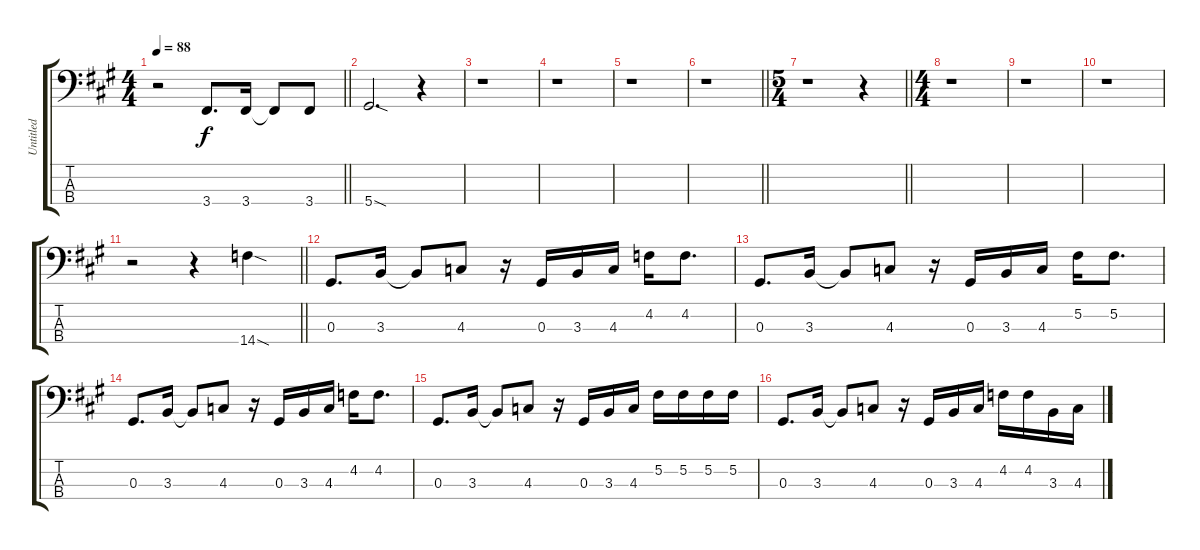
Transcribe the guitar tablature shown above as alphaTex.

\track ("Untitled" "Untitled") {instrument electricbasspick}
\staff {score tabs}
\tuning (Gb2 Db2 Ab1 Eb1) {hide}
\ts (4 4)
\tempo 88
\clef f4
\barLineRight lightlight
\ks a
r.2{dy f instrument electricbasspick} 3.4.8{d} 3.4.16 3.4{t}.8 3.4.8 |
5.4{sod}.2{d} r.4 |
r.1 |
r.1 |
r.1 |
\barLineRight lightlight
r.1 |
\ts (5 4)
\barLineRight lightlight
r.1 r.4 |
\ts (4 4)
r.1 |
r.1 |
r.1 |
\barLineRight lightlight
r.2 r.4 14.4{sod}.4 |
0.3.8{d} 3.3.16 3.3{t}.8 4.3.8 r.16 0.3.16 3.3.16 4.3.16 4.2.16 4.2.8{d} |
0.3.8{d} 3.3.16 3.3{t}.8 4.3.8 r.16 0.3.16 3.3.16 4.3.16 5.2.16 5.2.8{d} |
0.3.8{d} 3.3.16 3.3{t}.8 4.3.8 r.16 0.3.16 3.3.16 4.3.16 4.2.16 4.2.8{d} |
0.3.8{d} 3.3.16 3.3{t}.8 4.3.8 r.16 0.3.16 3.3.16 4.3.16 5.2.16 5.2.16 5.2.16 5.2.16 |
0.3.8{d} 3.3.16 3.3{t}.8 4.3.8 r.16 0.3.16 3.3.16 4.3.16 4.2.16 4.2.16 3.3.16 4.3.16
